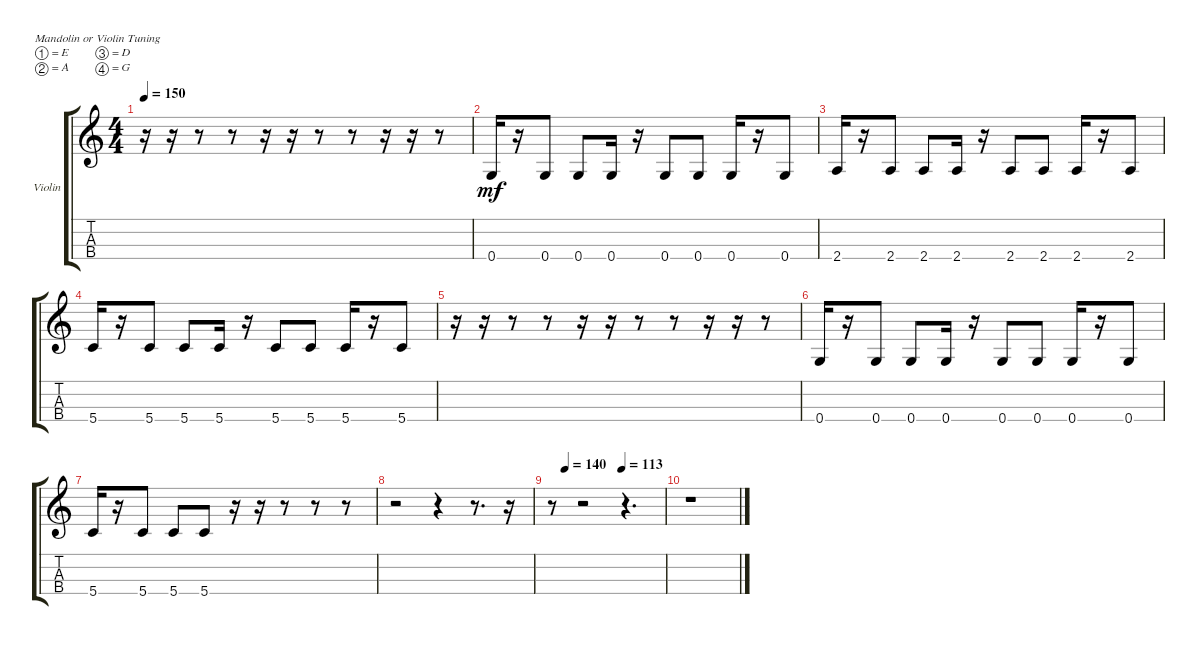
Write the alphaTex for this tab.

\bracketExtendMode groupsimilarinstruments
\firstSystemTrackNameOrientation horizontal
\otherSystemsTrackNameOrientation horizontal
\track ("String Ensemble 1" "Violin") {instrument violin}
\staff {score tabs}
\tuning (E5 A4 D4 G3)
\ts (4 4)
\tempo 150
\clef g2
\ks c
r.16{dy mf} r.16 r.8 r.8 r.16 r.16 r.8 r.8 r.16 r.16 r.8 |
0.4.16 r.16 0.4.8 0.4.8 0.4.16 r.16 0.4.8 0.4.8 0.4.16 r.16 0.4.8 |
2.4.16 r.16 2.4.8 2.4.8 2.4.16 r.16 2.4.8 2.4.8 2.4.16 r.16 2.4.8 |
5.4.16 r.16 5.4.8 5.4.8 5.4.16 r.16 5.4.8 5.4.8 5.4.16 r.16 5.4.8 |
r.16 r.16 r.8 r.8 r.16 r.16 r.8 r.8 r.16 r.16 r.8 |
0.4.16 r.16 0.4.8 0.4.8 0.4.16 r.16 0.4.8 0.4.8 0.4.16 r.16 0.4.8 |
5.4.16 r.16 5.4.8 5.4.8 5.4.8 r.16 r.16 r.8 r.8 r.8 |
r.2 r.4 r.8{d} r.16 |
\tempo (140 0.125)
\tempo (113 0.625)
r.8 r.2 r.4{d} |
r.1
